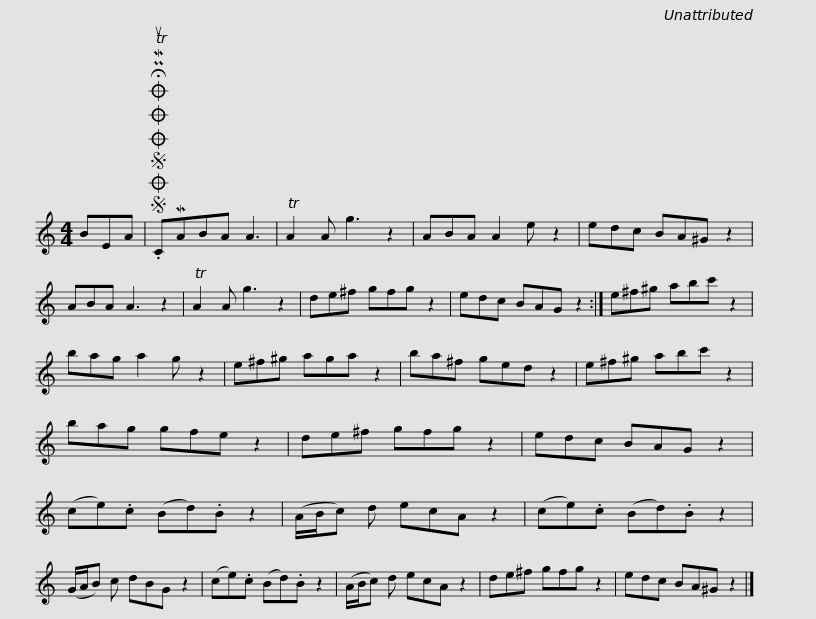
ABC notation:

X:1
L:1/8
M:4/4
I:linebreak $
K:C
V:1 treble
V:1
 BEA |SOSOOO .!fermata!PMTuCMABA A3 | TA2 A g3 z2 | ABA A2 e z2 | edc BA^G z2 | %5
 ABA A3 z2 | TA2 A g3 z2 | de^f gfg z2 |$ edc BAG z2 :| e^f^g abc' z2 | %10
 bag a2 g z2 | e^f^g aga z2 | ba^f ged z2 |$ e^f^g abc' z2 | bag gfe z2 | %15
 de^f gfg z2 | edc BAG z2 | (ce).c (Bd).B z2 |$ (A/B/c) d ecA z2 | (ce).c (Bd).B z2 | %20
 (G/A/B) c dBG z2 | (ce).c (Bd).B z2 | (A/B/c) d ecA z2 | de^f gfg z2 |$ edc BA^G z2 |] %25
